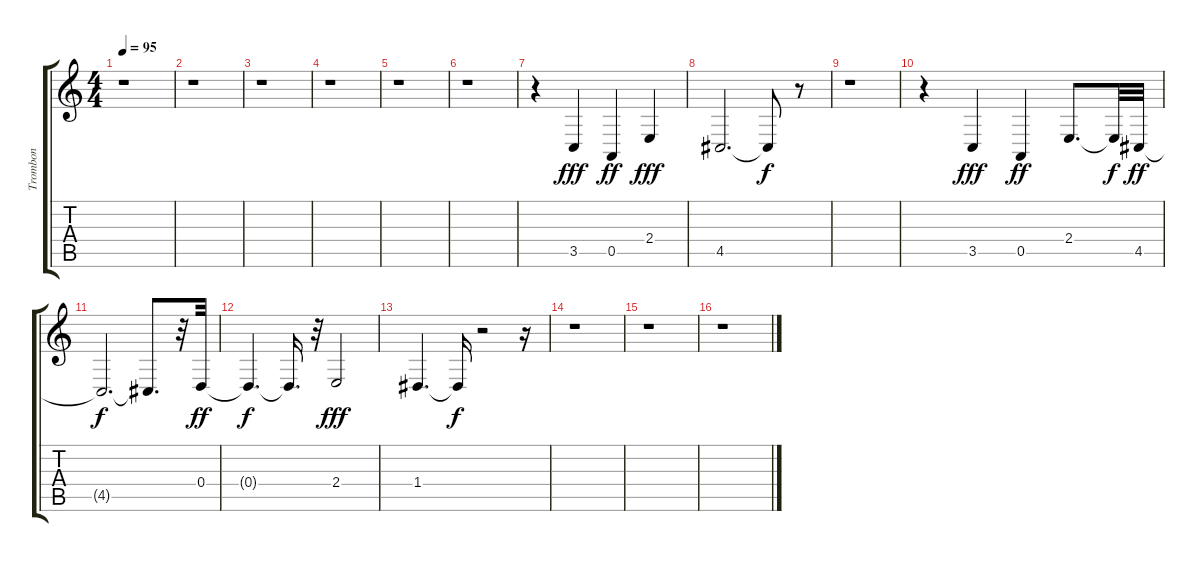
\track ("Trombon" "Trombon") {instrument trombone}
\staff {score tabs}
\tuning (E4 B3 G3 D3 A2 E2) {hide}
\ts (4 4)
\tempo 95
\clef g2
\ks c
r.1{dy f} |
r.1 |
r.1 |
r.1 |
r.1 |
r.1 |
r.4 3.5.4{dy fff} 0.5.4{dy ff} 2.4.4{dy fff} |
4.5.2{d} 4.5{t}.8{dy f} r.8 |
r.1 |
r.4 3.5.4{dy fff} 0.5.4{dy ff} 2.4.8{d} 2.4{t}.32{dy f} 4.5.32{dy ff} |
4.5{t}.2{d dy f} 4.5{t}.8{d} r.32 0.4.32{dy ff} |
0.4{t}.4{d dy f} 0.4{t}.16{d} r.32 2.4.2{dy fff} |
1.4.4{d} 1.4{t}.16{dy f} r.2 r.16 |
r.1 |
r.1 |
r.1
